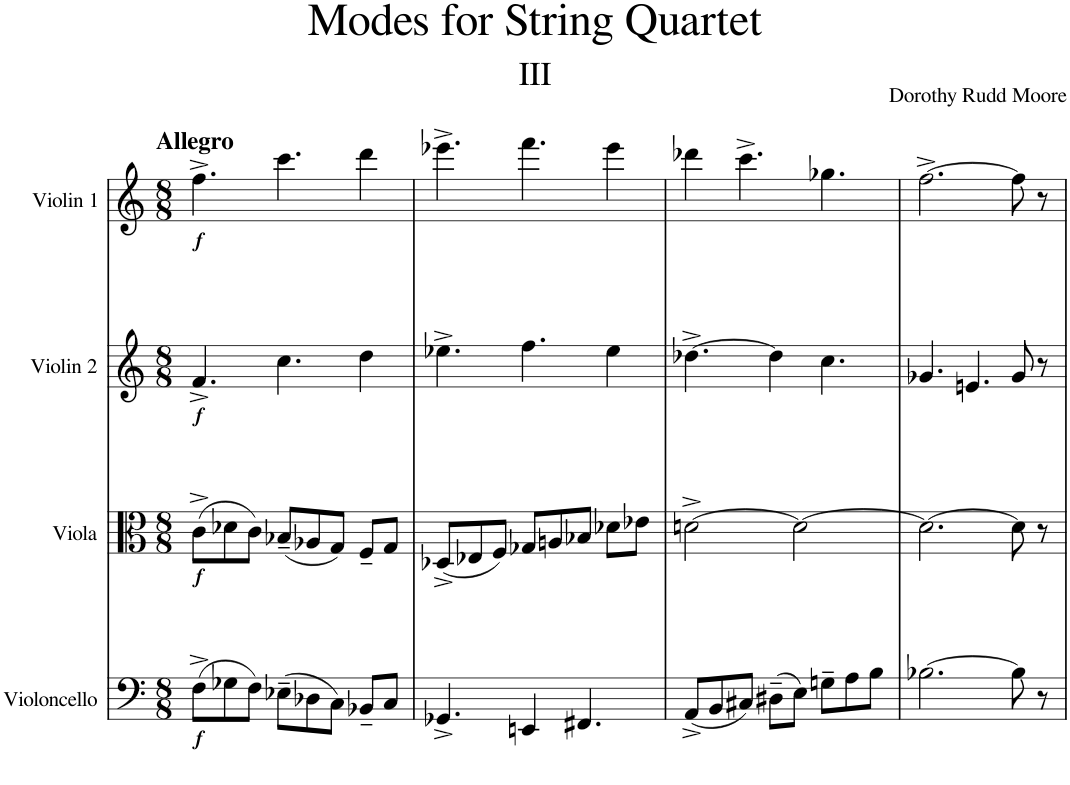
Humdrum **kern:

**kern	**kern	**kern	**kern
*part4	*part3	*part2	*part1
*staff4	*staff3	*staff2	*staff1
*I"Violoncello	*I"Viola	*I"Violin 2	*I"Violin 1
*I'Vc.	*I'Vla.	*I'Vln. 2	*I'Vln. 1
*clefF4	*clefC3	*clefG2	*clefG2
*k[]	*k[]	*k[]	*k[]
*M8/8	*M8/8	*M8/8	*M8/8
=1	=1	=1	=1
!	!	!	!LO:TX:a:B:t=Allegro
!	!	!	!LO:TX:b:Bi:t=f
!	!	!LO:TX:b:Bi:t=f	!
!	!LO:TX:b:Bi:t=f	!	!
!LO:TX:b:Bi:t=f	!	!	!
(8F^\L	(8c^\L	4.f^/	4.ff^\
8G-X\	8d-X\	.	.
8F\J)	8c\J)	.	.
(8E-X~\L	(8B-X~/L	4.cc\	4.ccc\
8D-X\	8A-X/	.	.
8C\J)	8G/J)	.	.
8BB-X~/L	8F~/L	4dd\	4ddd\
8C/J	8G/J	.	.
=2	=2	=2	=2
4.GG-X^/	(8D-X^/L	4.ee-X^\	4.eee-X^\
.	8E-X/	.	.
.	8F/J)	.	.
4EEn/	8G-X/L	4.ff\	4.fff\
.	8An/	.	.
4.FF#X/	8B-X/J	.	.
.	8d-X\L	4ee-\	4eee-\
.	8e-X\J	.	.
=3	=3	=3	=3
(8AA^/L	[2dn^\	[4.dd-X^\	4ddd-X\
8BB/	.	.	.
8C#X/J)	.	.	4.ccc^\
(8D#X~\L	.	4dd-\]	.
8E\J)	2d\_	.	.
8Gn~\L	.	4.cc\	4.gg-X\
8A\	.	.	.
8B\J	.	.	.
=4	=4	=4	=4
[2.B-X\	2.d\_	4.g-X/	[2.ff^\
.	.	4.en/	.
8B-\]	8d\]	8g-/	8ff\]
8r	8r	8r	8r
=	=	=	=
*-	*-	*-	*-
